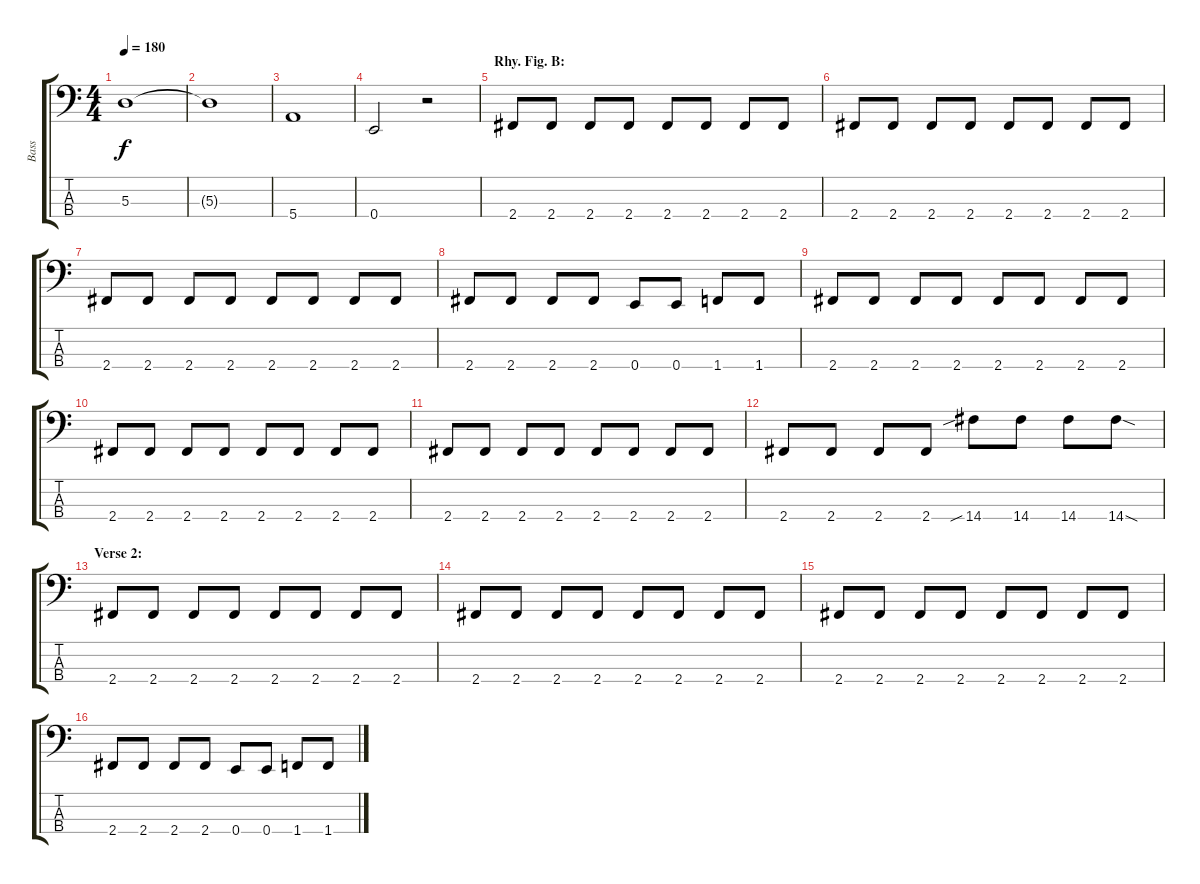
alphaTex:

\track ("Bass" "Bass") {instrument electricbasspick}
\staff {score tabs}
\tuning (G2 D2 A1 E1) {hide}
\ts (4 4)
\tempo 180
\clef f4
\ks c
5.3.1{dy f} |
5.3{t}.1 |
5.4.1 |
0.4.2 r.2 |
\section ("" "Rhy. Fig. B:")
2.4.8 2.4.8 2.4.8 2.4.8 2.4.8 2.4.8 2.4.8 2.4.8 |
2.4.8 2.4.8 2.4.8 2.4.8 2.4.8 2.4.8 2.4.8 2.4.8 |
2.4.8 2.4.8 2.4.8 2.4.8 2.4.8 2.4.8 2.4.8 2.4.8 |
2.4.8 2.4.8 2.4.8 2.4.8 0.4.8 0.4.8 1.4.8 1.4.8 |
2.4.8 2.4.8 2.4.8 2.4.8 2.4.8 2.4.8 2.4.8 2.4.8 |
2.4.8 2.4.8 2.4.8 2.4.8 2.4.8 2.4.8 2.4.8 2.4.8 |
2.4.8 2.4.8 2.4.8 2.4.8 2.4.8 2.4.8 2.4.8 2.4.8 |
2.4.8 2.4.8 2.4.8 2.4.8 14.4{sib}.8 14.4.8 14.4.8 14.4{sod}.8 |
\section ("" "Verse 2:")
2.4.8 2.4.8 2.4.8 2.4.8 2.4.8 2.4.8 2.4.8 2.4.8 |
2.4.8 2.4.8 2.4.8 2.4.8 2.4.8 2.4.8 2.4.8 2.4.8 |
2.4.8 2.4.8 2.4.8 2.4.8 2.4.8 2.4.8 2.4.8 2.4.8 |
2.4.8 2.4.8 2.4.8 2.4.8 0.4.8 0.4.8 1.4.8 1.4.8
